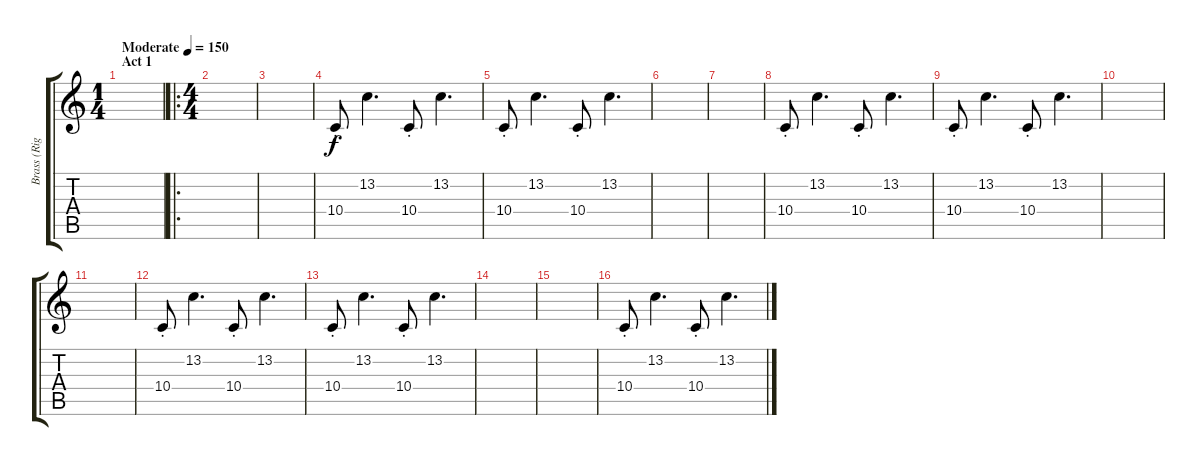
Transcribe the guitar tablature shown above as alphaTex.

\track ("Brass (Right)" "Brass (Rig") {instrument synthbrass2}
\staff {score tabs}
\tuning (E4 B3 G3 D3 A2 E2) {hide}
\ts (1 4)
\section ("" "Act 1")
\tempo (150 "Moderate")
\clef g2
\ks c
|
\ro
\ts (4 4)
|
|
10.4{st}.8 13.2.4{d} 10.4{st}.8 13.2.4{d} |
10.4{st}.8 13.2.4{d} 10.4{st}.8 13.2.4{d} |
|
|
10.4{st}.8 13.2.4{d} 10.4{st}.8 13.2.4{d} |
10.4{st}.8 13.2.4{d} 10.4{st}.8 13.2.4{d} |
|
|
10.4{st}.8 13.2.4{d} 10.4{st}.8 13.2.4{d} |
10.4{st}.8 13.2.4{d} 10.4{st}.8 13.2.4{d} |
|
|
10.4{st}.8 13.2.4{d} 10.4{st}.8 13.2.4{d}
